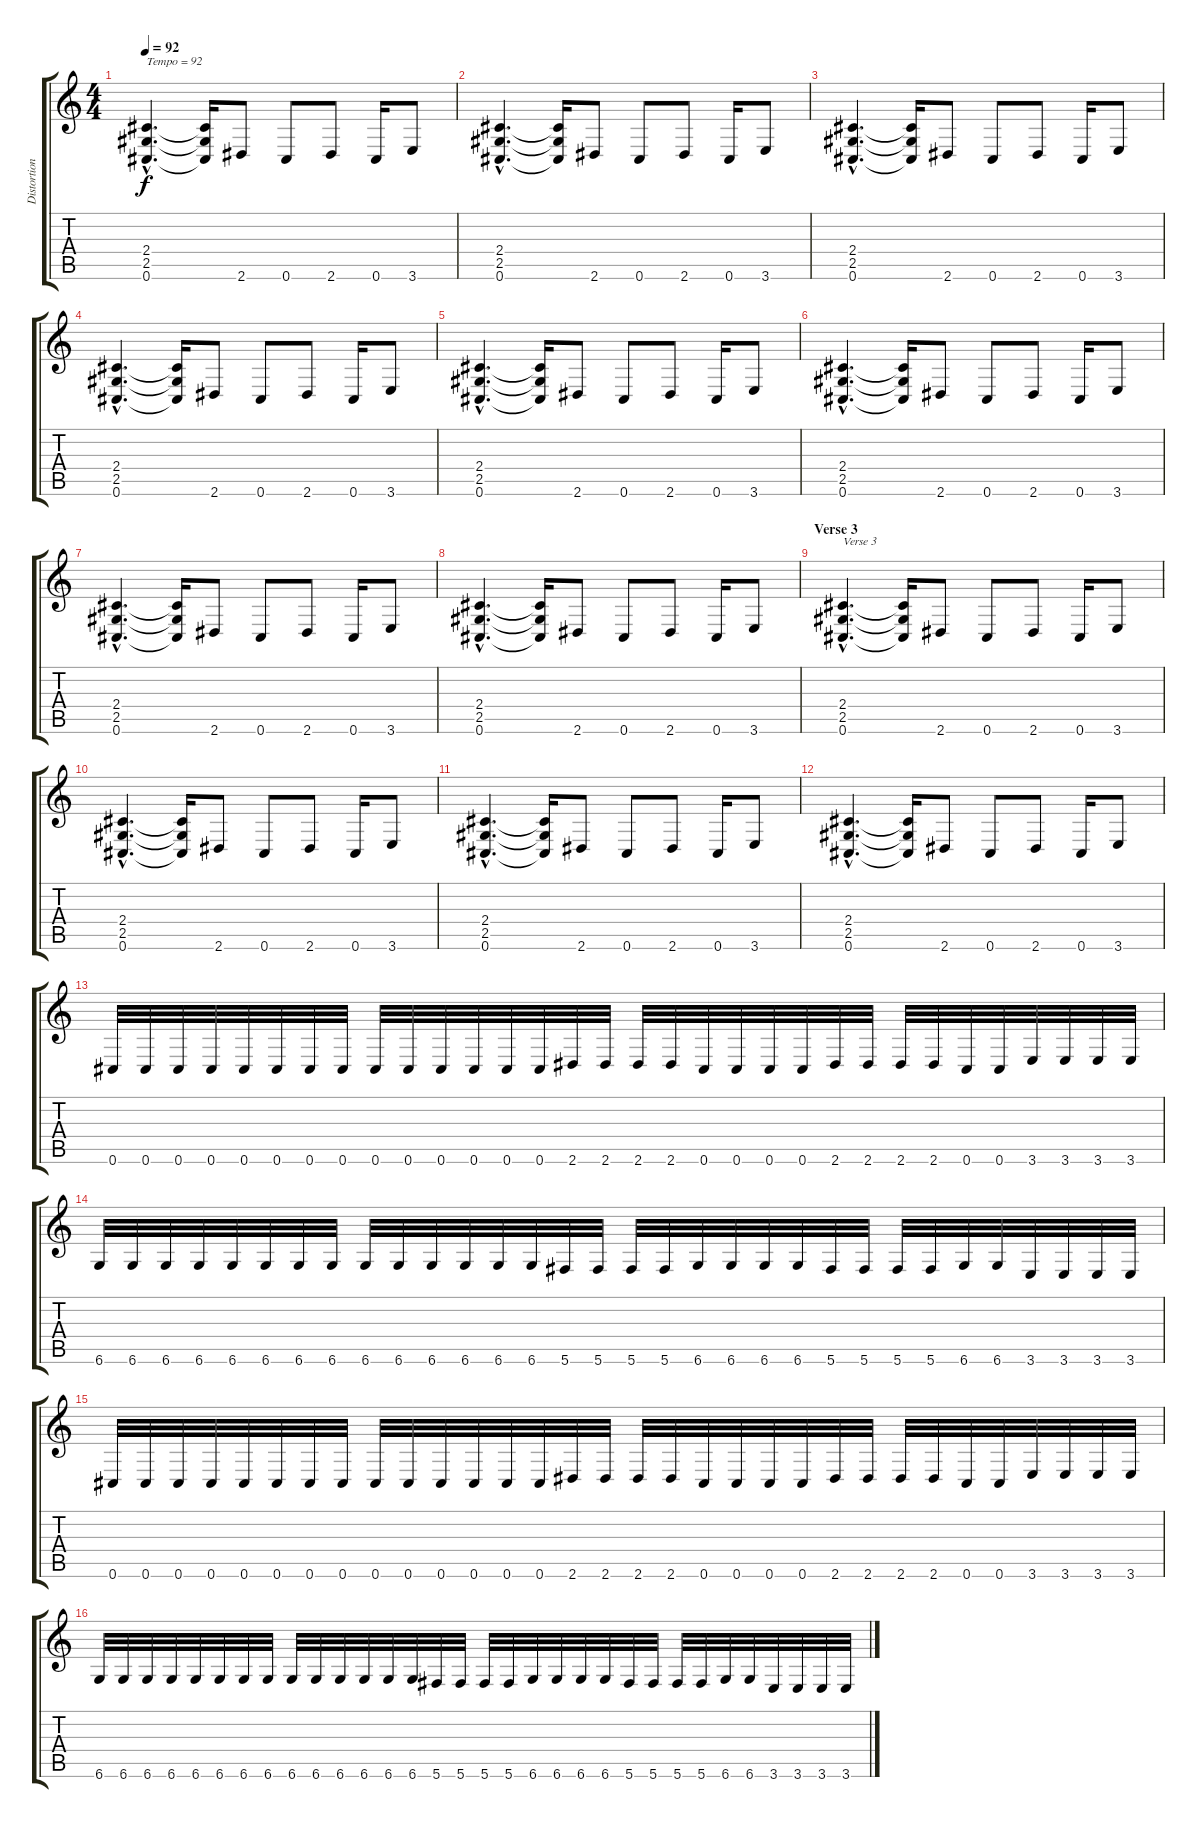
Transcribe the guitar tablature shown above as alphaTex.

\track ("Distortion Guitar 2" "Distortion") {instrument distortionguitar}
\staff {score tabs}
\tuning (Db4 Ab3 E3 B2 Gb2 Db2) {hide}
\ts (4 4)
\tempo 92
\clef g2
\ks c
(2.4{hac} 2.5{hac} 0.6{hac}).4{d txt "Tempo = 92" dy f} (2.4{t} 2.5{t} 0.6{t}).16 2.6.8 0.6.8 2.6.8 0.6.16 3.6.8 |
(2.4{hac} 2.5{hac} 0.6{hac}).4{d} (2.4{t} 2.5{t} 0.6{t}).16 2.6.8 0.6.8 2.6.8 0.6.16 3.6.8 |
(2.4{hac} 2.5{hac} 0.6{hac}).4{d} (2.4{t} 2.5{t} 0.6{t}).16 2.6.8 0.6.8 2.6.8 0.6.16 3.6.8 |
(2.4{hac} 2.5{hac} 0.6{hac}).4{d} (2.4{t} 2.5{t} 0.6{t}).16 2.6.8 0.6.8 2.6.8 0.6.16 3.6.8 |
(2.4{hac} 2.5{hac} 0.6{hac}).4{d} (2.4{t} 2.5{t} 0.6{t}).16 2.6.8 0.6.8 2.6.8 0.6.16 3.6.8 |
(2.4{hac} 2.5{hac} 0.6{hac}).4{d} (2.4{t} 2.5{t} 0.6{t}).16 2.6.8 0.6.8 2.6.8 0.6.16 3.6.8 |
(2.4{hac} 2.5{hac} 0.6{hac}).4{d} (2.4{t} 2.5{t} 0.6{t}).16 2.6.8 0.6.8 2.6.8 0.6.16 3.6.8 |
(2.4{hac} 2.5{hac} 0.6{hac}).4{d} (2.4{t} 2.5{t} 0.6{t}).16 2.6.8 0.6.8 2.6.8 0.6.16 3.6.8 |
\section ("" "Verse 3")
(2.4{hac} 2.5{hac} 0.6{hac}).4{d txt "Verse 3"} (2.4{t} 2.5{t} 0.6{t}).16 2.6.8 0.6.8 2.6.8 0.6.16 3.6.8 |
(2.4{hac} 2.5{hac} 0.6{hac}).4{d} (2.4{t} 2.5{t} 0.6{t}).16 2.6.8 0.6.8 2.6.8 0.6.16 3.6.8 |
(2.4{hac} 2.5{hac} 0.6{hac}).4{d} (2.4{t} 2.5{t} 0.6{t}).16 2.6.8 0.6.8 2.6.8 0.6.16 3.6.8 |
(2.4{hac} 2.5{hac} 0.6{hac}).4{d} (2.4{t} 2.5{t} 0.6{t}).16 2.6.8 0.6.8 2.6.8 0.6.16 3.6.8 |
0.6.32 0.6.32 0.6.32 0.6.32 0.6.32 0.6.32 0.6.32 0.6.32 0.6.32 0.6.32 0.6.32 0.6.32 0.6.32 0.6.32 2.6.32 2.6.32 2.6.32 2.6.32 0.6.32 0.6.32 0.6.32 0.6.32 2.6.32 2.6.32 2.6.32 2.6.32 0.6.32 0.6.32 3.6.32 3.6.32 3.6.32 3.6.32 |
6.6.32 6.6.32 6.6.32 6.6.32 6.6.32 6.6.32 6.6.32 6.6.32 6.6.32 6.6.32 6.6.32 6.6.32 6.6.32 6.6.32 5.6.32 5.6.32 5.6.32 5.6.32 6.6.32 6.6.32 6.6.32 6.6.32 5.6.32 5.6.32 5.6.32 5.6.32 6.6.32 6.6.32 3.6.32 3.6.32 3.6.32 3.6.32 |
0.6.32 0.6.32 0.6.32 0.6.32 0.6.32 0.6.32 0.6.32 0.6.32 0.6.32 0.6.32 0.6.32 0.6.32 0.6.32 0.6.32 2.6.32 2.6.32 2.6.32 2.6.32 0.6.32 0.6.32 0.6.32 0.6.32 2.6.32 2.6.32 2.6.32 2.6.32 0.6.32 0.6.32 3.6.32 3.6.32 3.6.32 3.6.32 |
6.6.32 6.6.32 6.6.32 6.6.32 6.6.32 6.6.32 6.6.32 6.6.32 6.6.32 6.6.32 6.6.32 6.6.32 6.6.32 6.6.32 5.6.32 5.6.32 5.6.32 5.6.32 6.6.32 6.6.32 6.6.32 6.6.32 5.6.32 5.6.32 5.6.32 5.6.32 6.6.32 6.6.32 3.6.32 3.6.32 3.6.32 3.6.32
